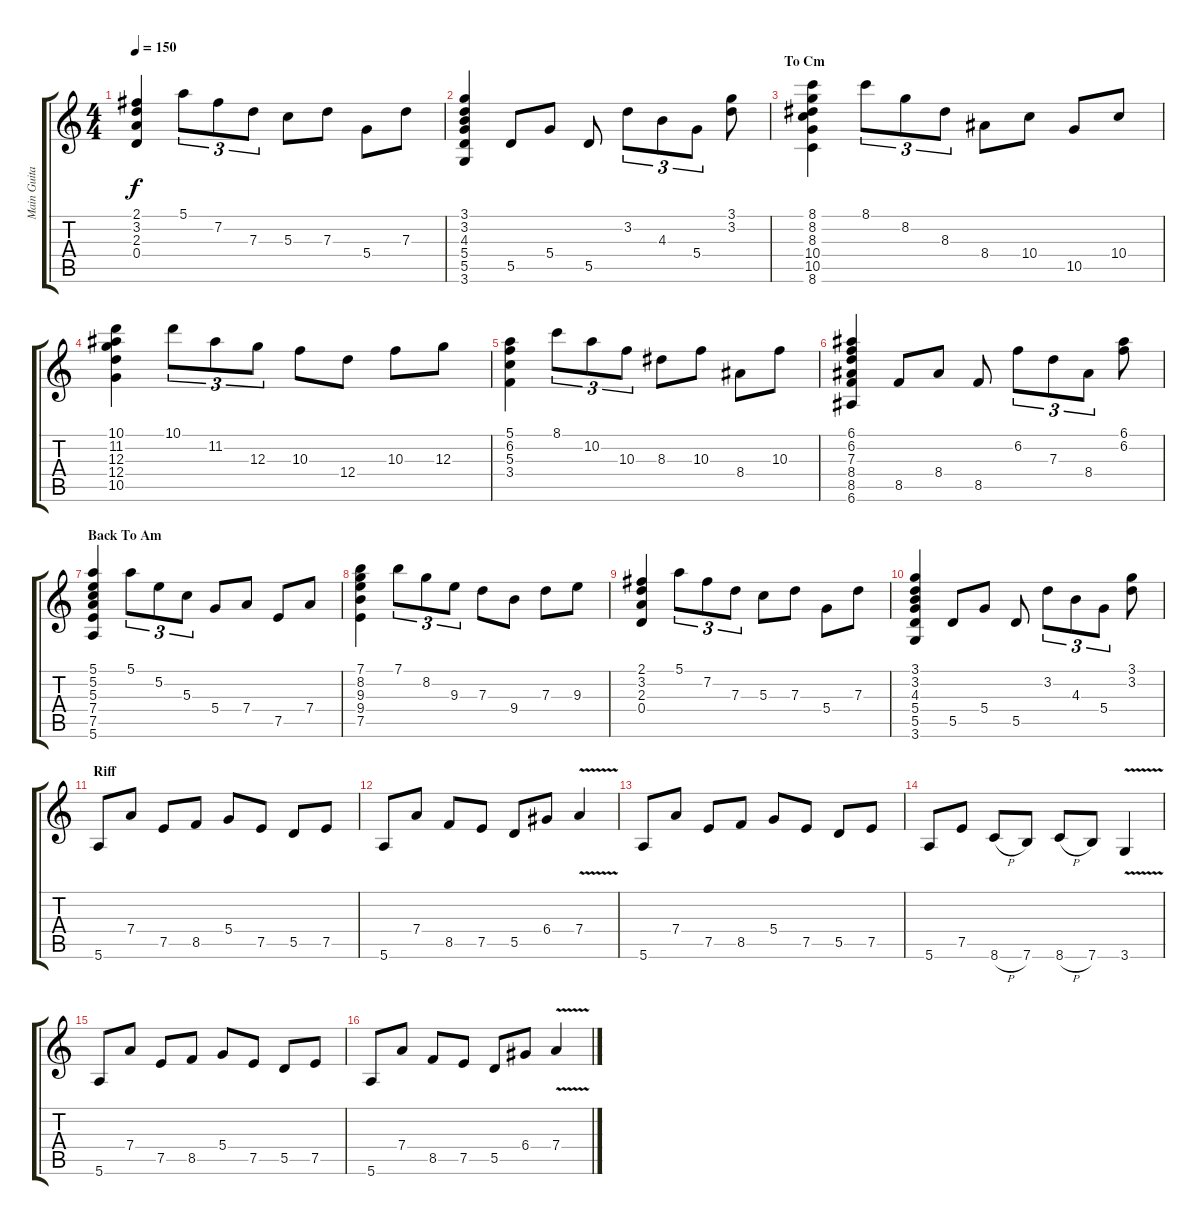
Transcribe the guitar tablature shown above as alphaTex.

\track ("Main Guitar" "Main Guita") {instrument overdrivenguitar}
\staff {score tabs}
\tuning (E4 B3 G3 D3 A2 E2) {hide}
\ts (4 4)
\tempo 150
\clef g2
\ks c
(2.1 3.2 2.3 0.4).4{dy f} 5.1.8{tu (3 2)} 7.2.8{tu (3 2)} 7.3.8{tu (3 2)} 5.3.8 7.3.8 5.4.8 7.3.8 |
(3.1 3.2 4.3 5.4 5.5 3.6).4 5.5.8 5.4.8 5.5.8 3.2.8{tu (3 2)} 4.3.8{tu (3 2)} 5.4.8{tu (3 2)} (3.1 3.2).8 |
\section ("" "To Cm")
(8.1 8.2 8.3 10.4 10.5 8.6).4 8.1.8{tu (3 2)} 8.2.8{tu (3 2)} 8.3.8{tu (3 2)} 8.4.8 10.4.8 10.5.8 10.4.8 |
(10.1 11.2 12.3 12.4 10.5).4 10.1.8{tu (3 2)} 11.2.8{tu (3 2)} 12.3.8{tu (3 2)} 10.3.8 12.4.8 10.3.8 12.3.8 |
(5.1 6.2 5.3 3.4).4 8.1.8{tu (3 2)} 10.2.8{tu (3 2)} 10.3.8{tu (3 2)} 8.3.8 10.3.8 8.4.8 10.3.8 |
(6.1 6.2 7.3 8.4 8.5 6.6).4 8.5.8 8.4.8 8.5.8 6.2.8{tu (3 2)} 7.3.8{tu (3 2)} 8.4.8{tu (3 2)} (6.1 6.2).8 |
\section ("" "Back To Am")
(5.1 5.2 5.3 7.4 7.5 5.6).4 5.1.8{tu (3 2)} 5.2.8{tu (3 2)} 5.3.8{tu (3 2)} 5.4.8 7.4.8 7.5.8 7.4.8 |
(7.1 8.2 9.3 9.4 7.5).4 7.1.8{tu (3 2)} 8.2.8{tu (3 2)} 9.3.8{tu (3 2)} 7.3.8 9.4.8 7.3.8 9.3.8 |
(2.1 3.2 2.3 0.4).4 5.1.8{tu (3 2)} 7.2.8{tu (3 2)} 7.3.8{tu (3 2)} 5.3.8 7.3.8 5.4.8 7.3.8 |
(3.1 3.2 4.3 5.4 5.5 3.6).4 5.5.8 5.4.8 5.5.8 3.2.8{tu (3 2)} 4.3.8{tu (3 2)} 5.4.8{tu (3 2)} (3.1 3.2).8 |
\section ("" "Riff")
5.6.8 7.4.8 7.5.8 8.5.8 5.4.8 7.5.8 5.5.8 7.5.8 |
5.6.8 7.4.8 8.5.8 7.5.8 5.5.8 6.4.8 7.4{v}.4 |
5.6.8 7.4.8 7.5.8 8.5.8 5.4.8 7.5.8 5.5.8 7.5.8 |
5.6.8 7.5.8 8.6{h}.8 7.6.8 8.6{h}.8 7.6.8 3.6{v}.4 |
5.6.8 7.4.8 7.5.8 8.5.8 5.4.8 7.5.8 5.5.8 7.5.8 |
5.6.8 7.4.8 8.5.8 7.5.8 5.5.8 6.4.8 7.4{v}.4
